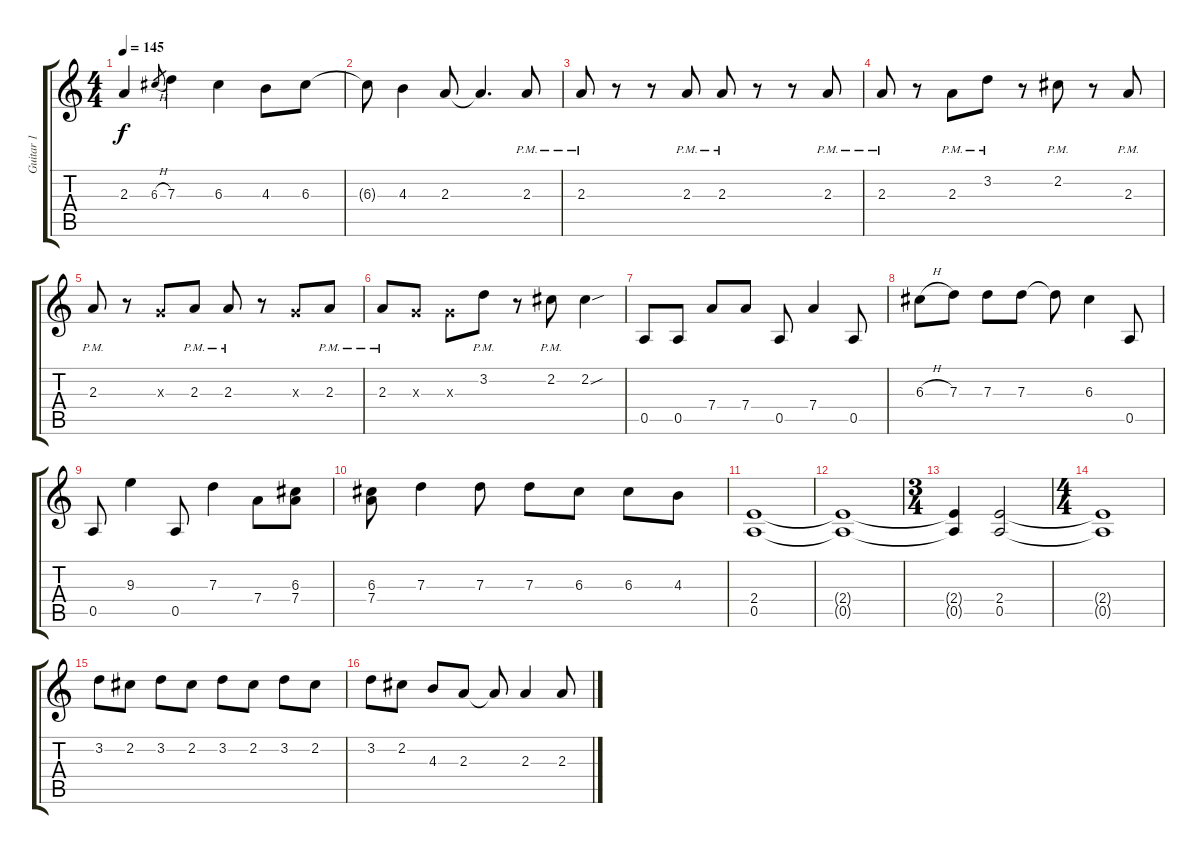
\track ("Guitar 1" "Guitar 1") {instrument overdrivenguitar}
\staff {score tabs}
\tuning (E4 B3 G3 D3 A2 E2) {hide}
\ts (4 4)
\tempo 145
\clef g2
\ks c
2.3{t}.4{dy f} 6.3{h}.8{gr} 7.3.4 6.3.4 4.3.8 6.3.8 |
6.3{t}.8 4.3.4 2.3.8 2.3{t}.4{d} 2.3{pm}.8 |
2.3{pm}.8 r.8 r.8 2.3{pm}.8 2.3{pm}.8 r.8 r.8 2.3{pm}.8 |
2.3{pm}.8 r.8 2.3{pm}.8 3.2{pm}.8 r.8 2.2{pm}.8 r.8 2.3{pm}.8 |
2.3{pm}.8 r.8 0.3{x}.8 2.3{pm}.8 2.3{pm}.8 r.8 0.3{x}.8 2.3{pm}.8 |
2.3{pm}.8 0.3{x}.8 0.3{x}.8 3.2{pm}.8 r.8 2.2{pm}.8 2.2{sou}.4 |
0.5.8 0.5.8 7.4.8 7.4.8 0.5.8 7.4.4 0.5.8 |
6.3{h}.8 7.3.8 7.3.8 7.3.8 7.3{t}.8 6.3.4 0.5.8 |
0.5.8 9.3.4 0.5.8 7.3.4 7.4.8 (6.3 7.4).8 |
(6.3 7.4).8 7.3.4 7.3.8 7.3.8 6.3.8 6.3.8 4.3.8 |
(2.4 0.5).1 |
(2.4{t} 0.5{t}).1 |
\ts (3 4)
(2.4{t} 0.5{t}).4 (2.4 0.5).2 |
\ts (4 4)
(2.4{t} 0.5{t}).1 |
3.2.8 2.2.8 3.2.8 2.2.8 3.2.8 2.2.8 3.2.8 2.2.8 |
3.2.8 2.2.8 4.3.8 2.3.8 2.3{t}.8 2.3.4 2.3.8
